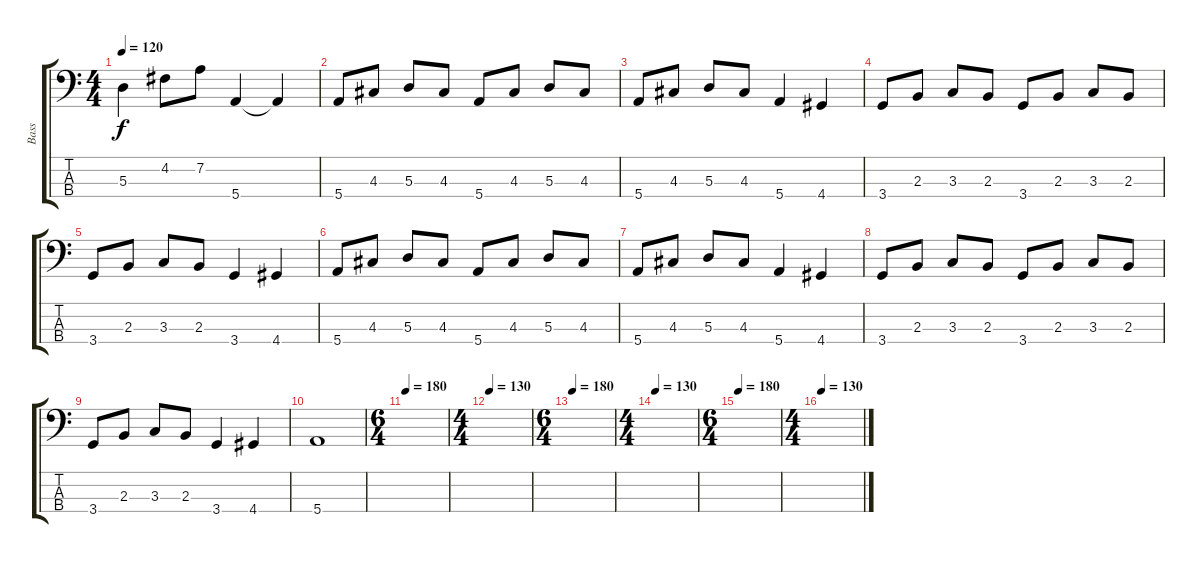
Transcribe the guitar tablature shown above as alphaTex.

\track ("Bass " "Bass ") {instrument electricbasspick}
\staff {score tabs}
\tuning (G2 D2 A1 E1) {hide}
\ts (4 4)
\tempo 120
\clef f4
\ks c
5.3.4{dy f} 4.2.8 7.2.8 5.4.4 5.4{t}.4 |
5.4.8 4.3.8 5.3.8 4.3.8 5.4.8 4.3.8 5.3.8 4.3.8 |
5.4.8 4.3.8 5.3.8 4.3.8 5.4.4 4.4.4 |
3.4.8 2.3.8 3.3.8 2.3.8 3.4.8 2.3.8 3.3.8 2.3.8 |
3.4.8 2.3.8 3.3.8 2.3.8 3.4.4 4.4.4 |
5.4.8 4.3.8 5.3.8 4.3.8 5.4.8 4.3.8 5.3.8 4.3.8 |
5.4.8 4.3.8 5.3.8 4.3.8 5.4.4 4.4.4 |
3.4.8 2.3.8 3.3.8 2.3.8 3.4.8 2.3.8 3.3.8 2.3.8 |
3.4.8 2.3.8 3.3.8 2.3.8 3.4.4 4.4.4 |
5.4.1 |
\ts (6 4)
\tempo 180
|
\ts (4 4)
\tempo 130
|
\ts (6 4)
\tempo 180
|
\ts (4 4)
\tempo 130
|
\ts (6 4)
\tempo 180
|
\ts (4 4)
\tempo 130
